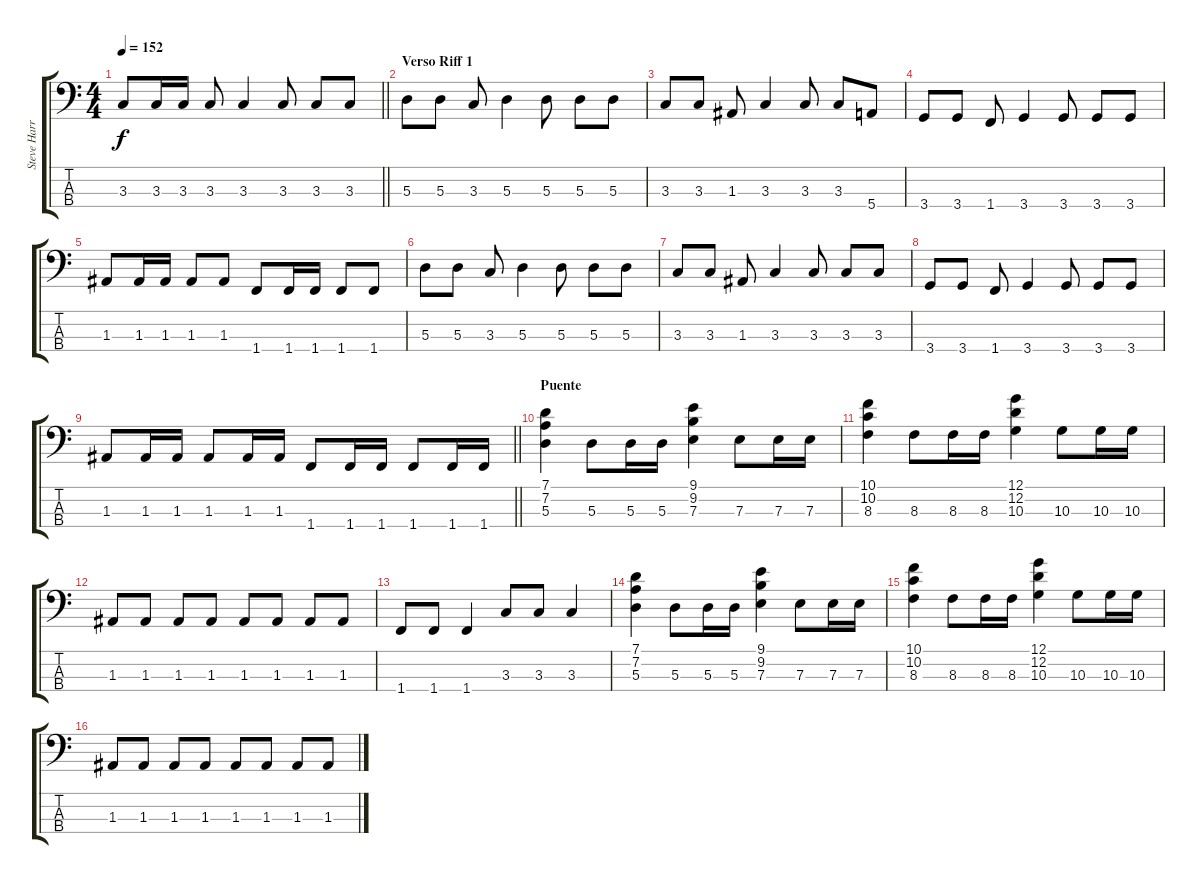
\track ("Steve Harris" "Steve Harr") {instrument electricbassfinger}
\staff {score tabs}
\tuning (G2 D2 A1 E1) {hide}
\ts (4 4)
\tempo 152
\clef f4
\barLineRight lightlight
\ks c
3.3.8{dy f} 3.3.16 3.3.16 3.3.8 3.3.4 3.3.8 3.3.8 3.3.8 |
\section ("" "Verso Riff 1")
5.3.8 5.3.8 3.3.8 5.3.4 5.3.8 5.3.8 5.3.8 |
3.3.8 3.3.8 1.3.8 3.3.4 3.3.8 3.3.8 5.4.8 |
3.4.8 3.4.8 1.4.8 3.4.4 3.4.8 3.4.8 3.4.8 |
1.3.8 1.3.16 1.3.16 1.3.8 1.3.8 1.4.8 1.4.16 1.4.16 1.4.8 1.4.8 |
5.3.8 5.3.8 3.3.8 5.3.4 5.3.8 5.3.8 5.3.8 |
3.3.8 3.3.8 1.3.8 3.3.4 3.3.8 3.3.8 3.3.8 |
3.4.8 3.4.8 1.4.8 3.4.4 3.4.8 3.4.8 3.4.8 |
\barLineRight lightlight
1.3.8 1.3.16 1.3.16 1.3.8 1.3.16 1.3.16 1.4.8 1.4.16 1.4.16 1.4.8 1.4.16 1.4.16 |
\section ("" "Puente")
(7.1 7.2 5.3).4 5.3.8 5.3.16 5.3.16 (9.1 9.2 7.3).4 7.3.8 7.3.16 7.3.16 |
(10.1 10.2 8.3).4 8.3.8 8.3.16 8.3.16 (12.1 12.2 10.3).4 10.3.8 10.3.16 10.3.16 |
1.3.8 1.3.8 1.3.8 1.3.8 1.3.8 1.3.8 1.3.8 1.3.8 |
1.4.8 1.4.8 1.4.4 3.3.8 3.3.8 3.3.4 |
(7.1 7.2 5.3).4 5.3.8 5.3.16 5.3.16 (9.1 9.2 7.3).4 7.3.8 7.3.16 7.3.16 |
(10.1 10.2 8.3).4 8.3.8 8.3.16 8.3.16 (12.1 12.2 10.3).4 10.3.8 10.3.16 10.3.16 |
1.3.8 1.3.8 1.3.8 1.3.8 1.3.8 1.3.8 1.3.8 1.3.8
